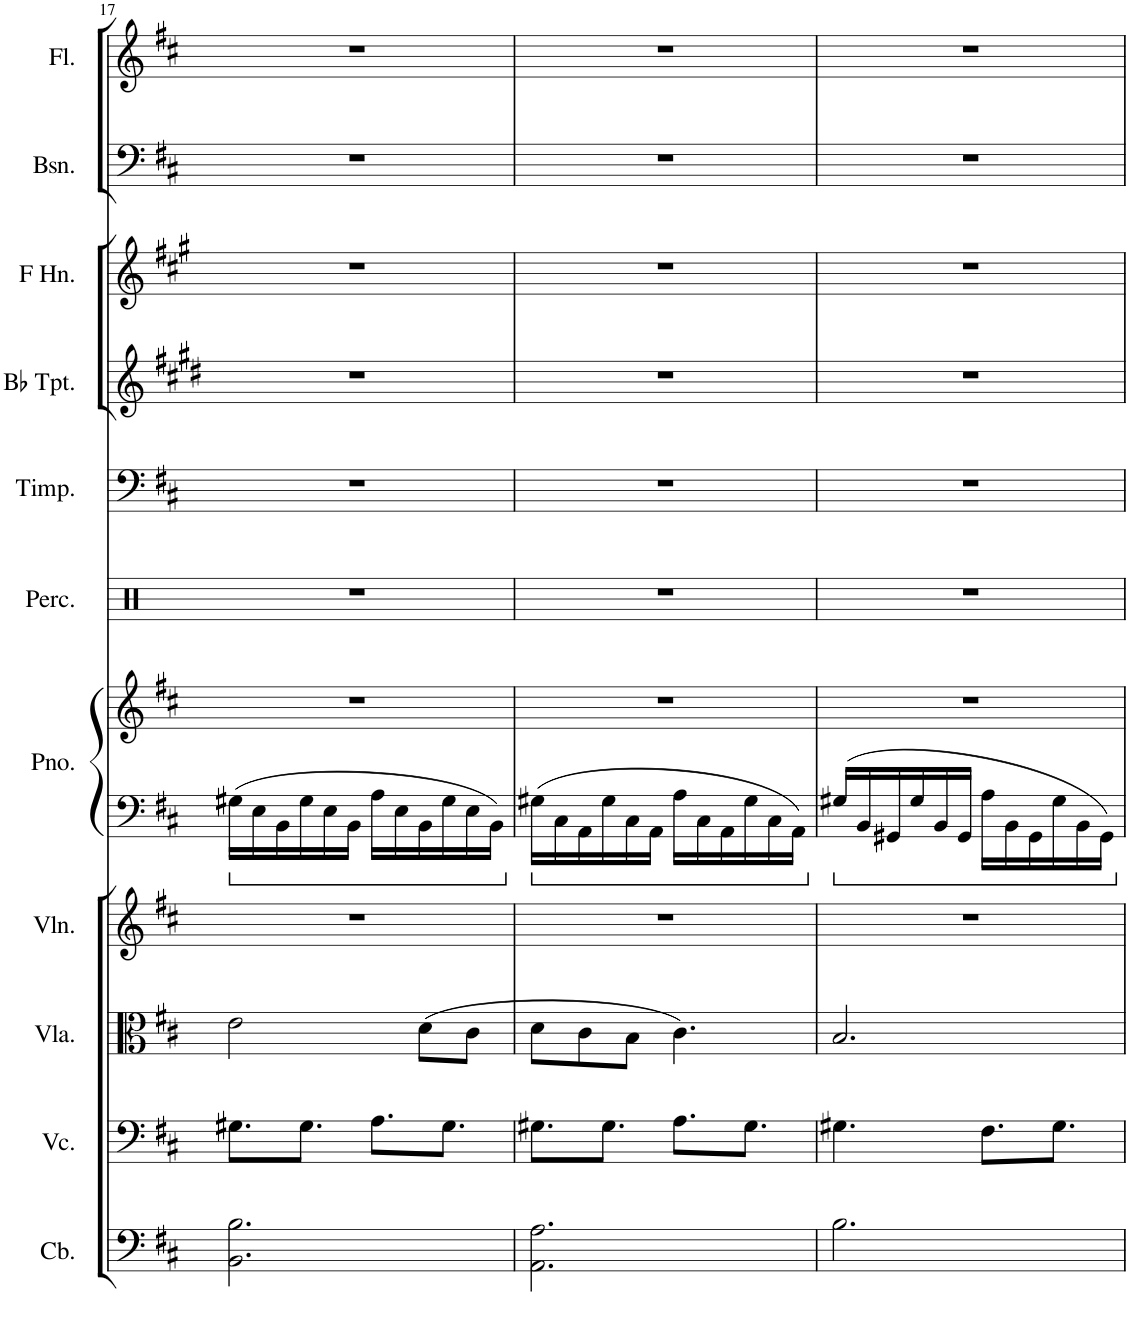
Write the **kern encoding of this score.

**kern	**kern	**kern	**kern	**kern	**kern	**kern	**kern	**kern	**kern	**kern	**kern
*part11	*part10	*part9	*part8	*part7	*part7	*part6	*part5	*part4	*part3	*part2	*part1
*staff12	*staff11	*staff10	*staff9	*staff8	*staff7	*staff6	*staff5	*staff4	*staff3	*staff2	*staff1
*I"Contrabass	*I"Violoncello	*I"Viola	*I"Violin	*I"Piano	*	*I"Percussion	*I"Timpani	*I"Bb Trumpet	*I"Horn in F	*I"Bassoon	*I"Flute
*I'Cb.	*I'Vc.	*I'Vla.	*I'Vln.	*I'Pno.	*	*I'Perc.	*I'Timp.	*I'Bb Tpt.	*	*I'Bsn.	*I'Fl.
!!LO:PB:g=z
*clefF4	*clefF4	*clefC3	*clefG2	*clefF4	*clefG2	*clefX	*clefF4	*clefG2	*clefG2	*clefF4	*clefG2
*Trd7c12	*	*	*	*	*	*	*	*Trd1c2	*Trd4c7	*	*
*k[f#c#]	*k[f#c#]	*k[f#c#]	*k[f#c#]	*k[f#c#]	*k[f#c#]	*k[]	*k[f#c#]	*k[f#c#g#d#]	*k[f#c#g#]	*k[f#c#]	*k[f#c#]
*M6/8	*M6/8	*M6/8	*M6/8	*M6/8	*M6/8	*M6/8	*M6/8	*M6/8	*M6/8	*M6/8	*M6/8
=17	=17	=17	=17	=17	=17	=17	=17	=17	=17	=17	=17
2.BB\ 2.B\	8.G#X\L	2e\	2.r	16G#X\LL	2.r	2.r	2.r	2.r	2.r	2.r	2.r
.	.	.	.	16E\	.	.	.	.	.	.	.
.	.	.	.	16BB\	.	.	.	.	.	.	.
.	8.G#\J	.	.	16G#\	.	.	.	.	.	.	.
.	.	.	.	16E\	.	.	.	.	.	.	.
.	.	.	.	16BB\JJ	.	.	.	.	.	.	.
.	8.A\L	.	.	16A\LL	.	.	.	.	.	.	.
.	.	.	.	16E\	.	.	.	.	.	.	.
.	.	(>8d\L	.	16BB\	.	.	.	.	.	.	.
.	8.G#\J	.	.	16G#\	.	.	.	.	.	.	.
.	.	8c#\J	.	16E\	.	.	.	.	.	.	.
.	.	.	.	16BB\JJ	.	.	.	.	.	.	.
=18	=18	=18	=18	=18	=18	=18	=18	=18	=18	=18	=18
2.AA\ 2.A\	8.G#X\L	8d\L	2.r	16G#X\LL	2.r	2.r	2.r	2.r	2.r	2.r	2.r
.	.	.	.	16C#\	.	.	.	.	.	.	.
.	.	8c#\	.	16AA\	.	.	.	.	.	.	.
.	8.G#\J	.	.	16G#\	.	.	.	.	.	.	.
.	.	8B\J	.	16C#\	.	.	.	.	.	.	.
.	.	.	.	16AA\JJ	.	.	.	.	.	.	.
.	8.A\L	4.c#\)	.	16A\LL	.	.	.	.	.	.	.
.	.	.	.	16C#\	.	.	.	.	.	.	.
.	.	.	.	16AA\	.	.	.	.	.	.	.
.	8.G#\J	.	.	16G#\	.	.	.	.	.	.	.
.	.	.	.	16C#\	.	.	.	.	.	.	.
.	.	.	.	16AA\JJ	.	.	.	.	.	.	.
=19	=19	=19	=19	=19	=19	=19	=19	=19	=19	=19	=19
2.B\	4.G#X\	2.B/	2.r	16G#X/LL	2.r	2.r	2.r	2.r	2.r	2.r	2.r
.	.	.	.	16BB/	.	.	.	.	.	.	.
.	.	.	.	16GG#X/	.	.	.	.	.	.	.
.	.	.	.	16G#/	.	.	.	.	.	.	.
.	.	.	.	16BB/	.	.	.	.	.	.	.
.	.	.	.	16GG#/JJ	.	.	.	.	.	.	.
.	8.F#\L	.	.	16A\LL	.	.	.	.	.	.	.
.	.	.	.	16BB\	.	.	.	.	.	.	.
.	.	.	.	16GG#\	.	.	.	.	.	.	.
.	8.G#\J	.	.	16G#\	.	.	.	.	.	.	.
.	.	.	.	16BB\	.	.	.	.	.	.	.
.	.	.	.	16GG#\JJ	.	.	.	.	.	.	.
=	=	=	=	=	=	=	=	=	=	=	=
*-	*-	*-	*-	*-	*-	*-	*-	*-	*-	*-	*-
